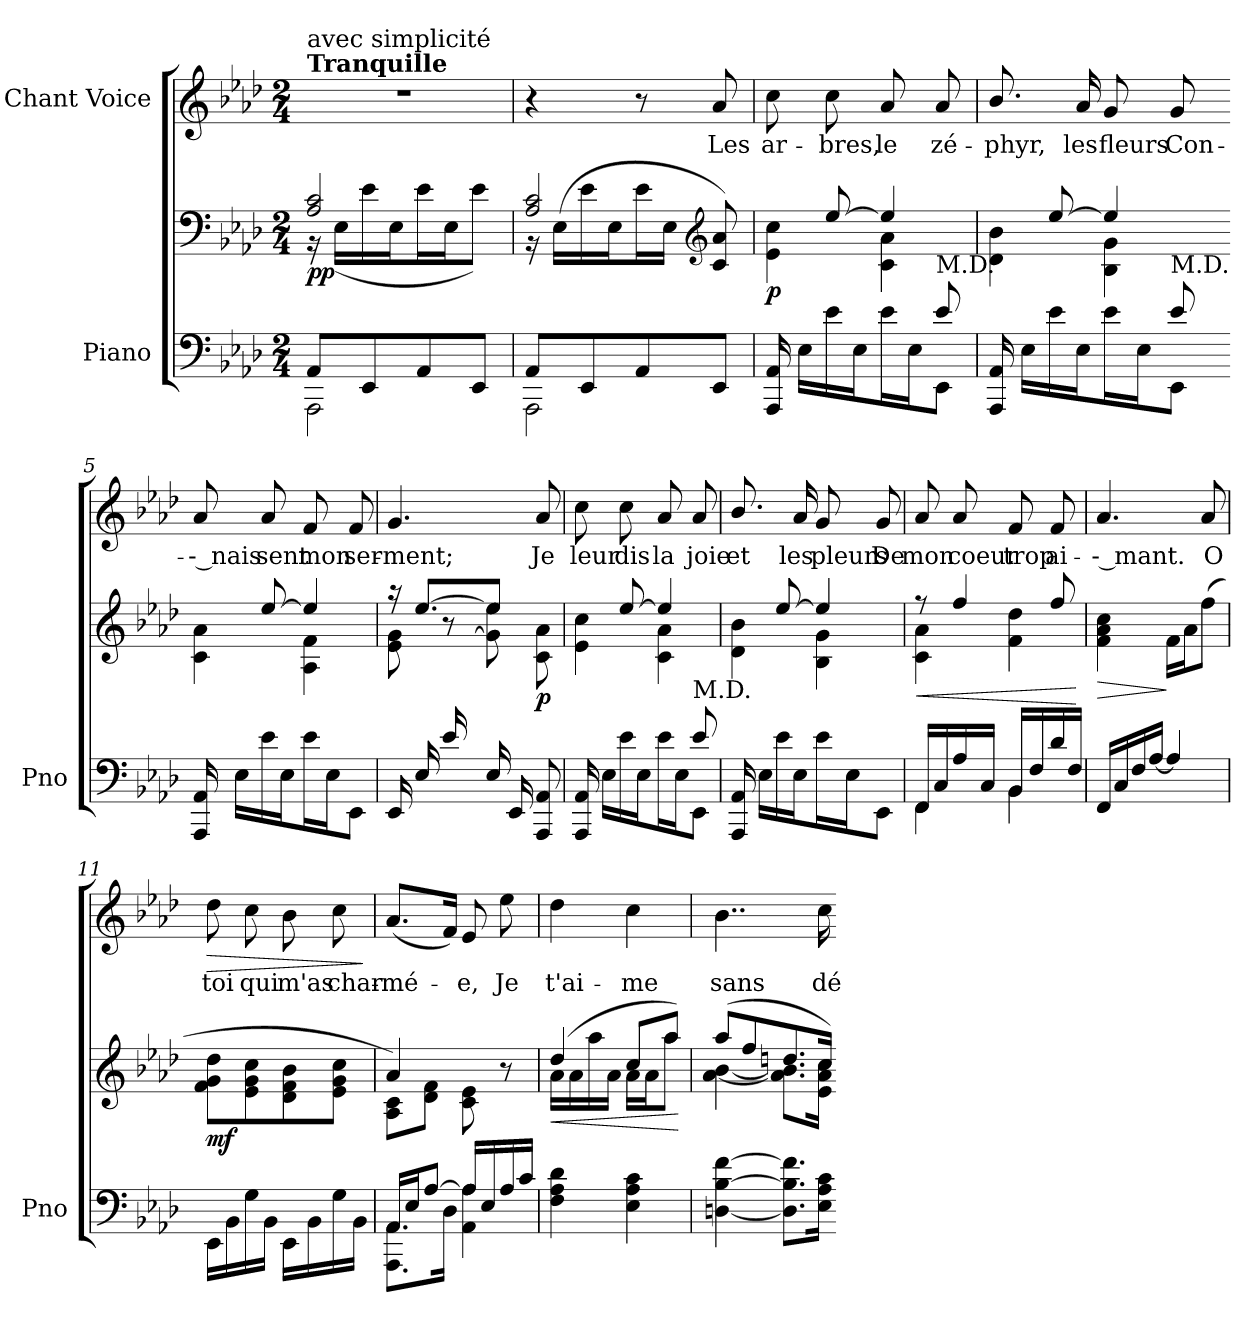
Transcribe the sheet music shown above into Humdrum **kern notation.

**kern	**kern	**dynam	**kern	**text	**dynam
*part2	*part2	*part2	*part1	*part1	*part1
*staff3	*staff2	*staff2/3	*staff1	*staff1	*staff1
*I"Piano	*	*	*I"Chant Voice	*	*
*I'Pno	*	*	*	*	*
*clefF4	*clefF4	*	*clefG2	*	*
*k[b-e-a-d-]	*k[b-e-a-d-]	*	*k[b-e-a-d-]	*	*
*M2/4	*M2/4	*	*M2/4	*	*
=1	=1	=1	=1	=1	=1
*^	*^	*	*	*	*
!	!	!	!	!	!LO:TX:a:B:t=Tranquille	!	!
!	!	!	!	!	!LO:TX:a:t=avec simplicité	!	!
!	!	!	!	!LO:DY:b	!	!	!
8AA-/L	2AAA-\	2A-/ 2c/	16r	pp	2r	.	.
.	.	.	(>16E-\LL	.	.	.	.
8EE-/	.	.	16e-\	.	.	.	.
.	.	.	16E-\J	.	.	.	.
8AA-/	.	.	16e-\L	.	.	.	.
.	.	.	16E-\J	.	.	.	.
8EE-/J	.	.	8e-\J)	.	.	.	.
=2	=2	=2	=2	=2	=2	=2	=2
8AA-/L	2AAA-\	2A-/ 2c/	16r	.	4r	.	.
.	.	.	(16E-\LL	.	.	.	.
8EE-/	.	.	16e-\	.	.	.	.
.	.	.	16E-\J	.	.	.	.
8AA-/	.	.	16e-\L	.	8r	.	.
.	.	.	16E-\JJ	.	.	.	.
*	*	*clefG2	*	*	*	*	*
8EE-/J	.	.	8c/ 8a-/)	.	8a-/	Les	.
=3	=3	=3	=3	=3	=3	=3	=3
!	!	!	!	!LO:DY:b	!	!	!
16AAA-/ 16AA-/	16ryy	8ryy	4e-\ 4cc\	p	8cc\	ar-	.
8.ryy	16E-\LL	.	.	.	.	.	.
.	16e-\	[8ee-/	.	.	8cc\	-bres,	.
.	16E-\J	.	.	.	.	.	.
8ryy	16e-\L	4ee-/]	4c\ 4a-\	.	8a-/	le	.
.	16E->\J	.	.	.	.	.	.
!LO:TX:a:t=M.D.	!	!	!	!	!	!	!
8e-/	8EE->\J	.	.	.	8a-/	zé-	.
=4	=4	=4	=4	=4	=4	=4	=4
16AAA-/ 16AA-/	16ryy	8ryy	4d-\ 4b-\	.	8.b-/	-phyr,	.
8.ryy	16E-\LL	.	.	.	.	.	.
.	16e-\	[8ee-/	.	.	.	.	.
.	16E-\J	.	.	.	16a-/	les	.
8ryy	16e-\L	4ee-/]	4B-\ 4g\	.	8g/	fleurs	.
.	16E->\J	.	.	.	.	.	.
!LO:TX:a:t=M.D.	!	!	!	!	!	!	!
8e-/	8EE->\J	.	.	.	8g/	Con-	.
*v	*v	*	*	*	*	*	*
=5-	=5-	=5-	=5-	=5-	=5-	=5-
16AAA-/ 16AA-/	8ryy	4c\ 4a-\	.	8a-/	-- nais-	.
16E-\LL	.	.	.	.	.	.
16e-\	[8ee-/	.	.	8a-/	-sent	.
16E-\J	.	.	.	.	.	.
16e-\L	4ee-/]	4A-\ 4f\	.	8f/	mon	.
16E-\J	.	.	.	.	.	.
8EE-\J	.	.	.	8f/	ser-	.
=6	=6	=6	=6	=6	=6	=6
*	*	*^	*	*	*	*
(<16EE->/LL	16r	8e-\ 8g\	8.ryy	.	4.g/	-ment;	.
16E->/	[8.ee-/L	.	.	.	.	.	.
16e->/	.	8r	.	.	.	.	.
16ryy	.	.	[16g\JJ)	.	.	.	.
16E->/LL	8ee-/J]	8g\] 8ee-\	4ryy	.	.	.	.
16EE->/J	.	.	.	.	.	.	.
!	!	!	!	!LO:DY:b	!	!	!
8AAA-/ 8AA-/J	8ryy	8c\ 8a-\	.	p	8a-/	Je	.
*	*	*v	*v	*	*	*	*
=7	=7	=7	=7	=7	=7	=7
*^	*	*	*	*	*	*
16AAA-/ 16AA-/	16ryy	8ryy	4e-\ 4cc\	.	8cc\	leur	.
8.ryy	16E-\LL	.	.	.	.	.	.
.	16e-\	[8ee-/	.	.	8cc\	dis	.
.	16E-\J	.	.	.	.	.	.
8ryy	16e-\L	4ee-/]	4c\ 4a-\	.	8a-/	la	.
.	16E-\J	.	.	.	.	.	.
!LO:TX:a:t=M.D.	!	!	!	!	!	!	!
8e-/	8EE-\J	.	.	.	8a-/	joie	.
*v	*v	*	*	*	*	*	*
=8	=8	=8	=8	=8	=8	=8
16AAA-/ 16AA-/	8ryy	4d-\ 4b-\	.	8.b-/	et	.
16E-\LL	.	.	.	.	.	.
16e-\	[8ee-/	.	.	.	.	.
16E-\J	.	.	.	16a-/	les	.
16e-\L	4ee-/]	4B-\ 4g\	.	8g/	pleurs	.
16E-\J	.	.	.	.	.	.
8EE-\J	.	.	.	8g/	De	.
=9	=9	=9	=9	=9	=9	=9
*^	*	*	*	*	*	*
!	!	!	!	!LO:HP:b	!	!	!
16FF/LL	4FF\	8r	4c\ 4a-\	<	8a-/	mon	.
16C/	.	.	.	.	.	.	.
16A-/	.	4ff/	.	.	8a-/	coeur	.
16C/JJ	.	.	.	.	.	.	.
16BB-/LL	4BB-\	.	4f\ 4dd-\	.	8f/	trop	.
16F/	.	.	.	.	.	.	.
16d-/	.	8ff/	.	.	8f/	ai-	.
16F/JJ	.	.	.	.	.	.	.
*v	*v	*	*	*	*	*	*
*	*v	*v	*	*	*	*
.	.	[	.	.	.
=10	=10	=10	=10	=10	=10
!	!	!LO:HP:b	!	!	!
(>16FF/LL	4f\ 4a-\ 4cc\	>	4.a-/	-- mant.	.
16C/	.	.	.	.	.
16F/	.	.	.	.	.
[>16A-/JJ	.	.	.	.	.
4A-/]	16f\LL	]	.	.	.
.	16a-\J	.	.	.	.
.	(8ff\J	.	8a-/	O	.
=11	=11	=11	=11	=11	=11
!	!	!LO:DY:b	!	!	!LO:HP:b
16EE-\LL	8f\ 8g\ 8dd-\L	mf	8dd-\	toi	>
16BB-\	.	.	.	.	.
16G\	8e-\ 8g\ 8cc\	.	8cc\	qui	.
16BB-\JJ	.	.	.	.	.
16EE-\LL	8d-\ 8f\ 8b-\	.	8b-\	m'as	.
16BB-\	.	.	.	.	.
16G\	8e-\ 8g\ 8cc\J	.	8cc\	char-	.
16BB-\JJ	.	.	.	.	.
.	.	.	.	.	]
=12	=12	=12	=12	=12	=12
*^	*^	*	*	*	*
16AA-/LL	8.AAA-\ 8.AA-\L	4a-/)	8A-\ 8c\L	.	(8.a-/L	-mé-	.
16E-/J	.	.	.	.	.	.	.
[8A-/J	.	.	8d-\ 8f\J	.	.	.	.
.	16D-\Jk	.	.	.	16f/Jk)	.	.
16A-/LL]	4AA-\ 4A-\	4ryy	8c\ 8e-\	.	8e-/	-e,	.
16E-/	.	.	.	.	.	.	.
16A-/	.	.	8r	.	8ee-\	Je	.
16c/JJ	.	.	.	.	.	.	.
*v	*v	*	*	*	*	*	*
=13	=13	=13	=13	=13	=13	=13
!	!	!	!LO:HP:b	!	!	!
4F\ 4A-\ 4d-\	(4dd-/	16a-\LL	<	4dd-\	t'ai-	.
.	.	16a-\	.	.	.	.
.	.	16aa-\	.	.	.	.
.	.	16a-\JJ	.	.	.	.
4E-\ 4A-\ 4c\	8cc/L	16a-\LL	.	4cc\	-me	.
.	.	16a-\J	.	.	.	.
.	8aa-/J)	8aa-\J	.	.	.	.
*	*v	*v	*	*	*	*
.	.	[	.	.	.
=14	=14	=14	=14	=14	=14
*	*^	*	*	*	*
[4Dn\ [4B-\ [4f\	(8aa-/L	[4a-\ [4b-\	.	4..b-\	sans	.
.	8ff/	.	.	.	.	.
8.D\] 8.B-\] 8.f\]L	8.ddn/	8.a-\] 8.b-\]L	.	.	.	.
16E-\ 16A-\ 16c\Jk	16cc/Jk)	16e-\ 16a-\ 16cc\Jk	.	16cc\	dé-	.
*	*v	*v	*	*	*	*
=-	=-	=-	=-	=-	=-
*-	*-	*-	*-	*-	*-
